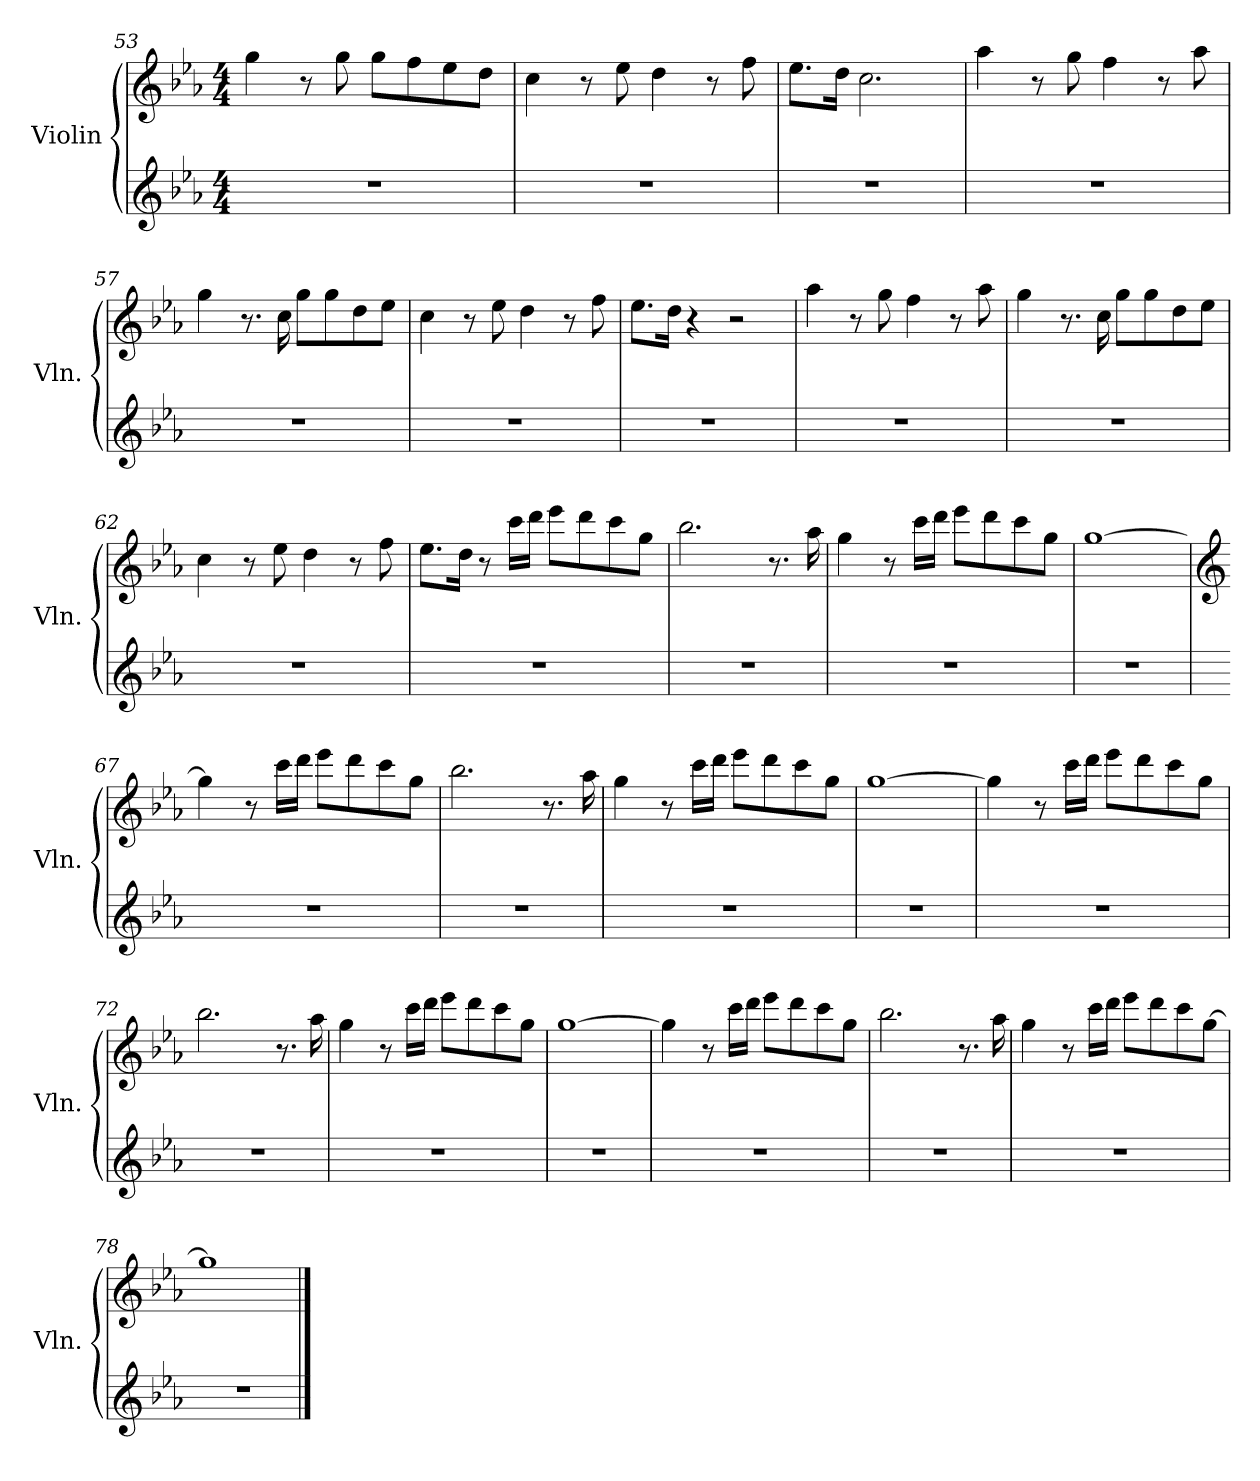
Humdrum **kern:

**kern	**kern
*part2	*part1
*staff2	*staff1
*I"Violin	*I"Violin
*I'Vln.	*I'Vln.
!!LO:LB:g=z
*clefG2	*clefG2
*k[b-e-a-]	*k[b-e-a-]
*M4/4	*M4/4
=53	=53
1r	4gg\
.	8r
.	8gg\
.	8gg\L
.	8ff\
.	8ee-\
.	8dd\J
!!LO:LB:g=z
=54	=54
1r	4cc\
.	8r
.	8ee-\
.	4dd\
.	8r
.	8ff\
=55	=55
1r	8.ee-\L
.	16dd\Jk
.	2.cc\
=56	=56
1r	4aa-\
.	8r
.	8gg\
.	4ff\
.	8r
.	8aa-\
=57	=57
1r	4gg\
.	8.r
.	16cc\
.	8gg\L
.	8gg\
.	8dd\
.	8ee-\J
=58	=58
1r	4cc\
.	8r
.	8ee-\
.	4dd\
.	8r
.	8ff\
=59	=59
1r	8.ee-\L
.	16dd\Jk
.	4r
.	2r
!!LO:LB:g=z
=60	=60
1r	4aa-\
.	8r
.	8gg\
.	4ff\
.	8r
.	8aa-\
!!LO:LB:g=z
=61	=61
1r	4gg\
.	8.r
.	16cc\
.	8gg\L
.	8gg\
.	8dd\
.	8ee-\J
=62	=62
1r	4cc\
.	8r
.	8ee-\
.	4dd\
.	8r
.	8ff\
=63	=63
1r	8.ee-\L
.	16dd\Jk
.	8r
.	16ccc\LL
.	16ddd\JJ
.	8eee-\L
.	8ddd\
.	8ccc\
.	8gg\J
=64	=64
1r	2.bb-\
.	8.r
.	16aa-\
=65	=65
1r	4gg\
.	8r
.	16ccc\LL
.	16ddd\JJ
.	8eee-\L
.	8ddd\
.	8ccc\
.	8gg\J
!!LO:PB:g=z
=66	=66
1r	[1gg
!!LO:PB:g=z
=67	=67
*	*clefG2
1r	4gg\]
.	8r
.	16ccc\LL
.	16ddd\JJ
.	8eee-\L
.	8ddd\
.	8ccc\
.	8gg\J
=68	=68
1r	2.bb-\
.	8.r
.	16aa-\
=69	=69
1r	4gg\
.	8r
.	16ccc\LL
.	16ddd\JJ
.	8eee-\L
.	8ddd\
.	8ccc\
.	8gg\J
=70	=70
1r	[1gg
=71	=71
1r	4gg\]
.	8r
.	16ccc\LL
.	16ddd\JJ
.	8eee-\L
.	8ddd\
.	8ccc\
.	8gg\J
!!LO:LB:g=z
=72	=72
1r	2.bb-\
.	8.r
.	16aa-\
!!LO:LB:g=z
=73	=73
1r	4gg\
.	8r
.	16ccc\LL
.	16ddd\JJ
.	8eee-\L
.	8ddd\
.	8ccc\
.	8gg\J
=74	=74
1r	[1gg
=75	=75
1r	4gg\]
.	8r
.	16ccc\LL
.	16ddd\JJ
.	8eee-\L
.	8ddd\
.	8ccc\
.	8gg\J
=76	=76
1r	2.bb-\
.	8.r
.	16aa-\
=77	=77
1r	4gg\
.	8r
.	16ccc\LL
.	16ddd\JJ
.	8eee-\L
.	8ddd\
.	8ccc\
.	[8gg\J
!!LO:LB:g=z
=78	=78
1r	1gg]
==	==
*-	*-
